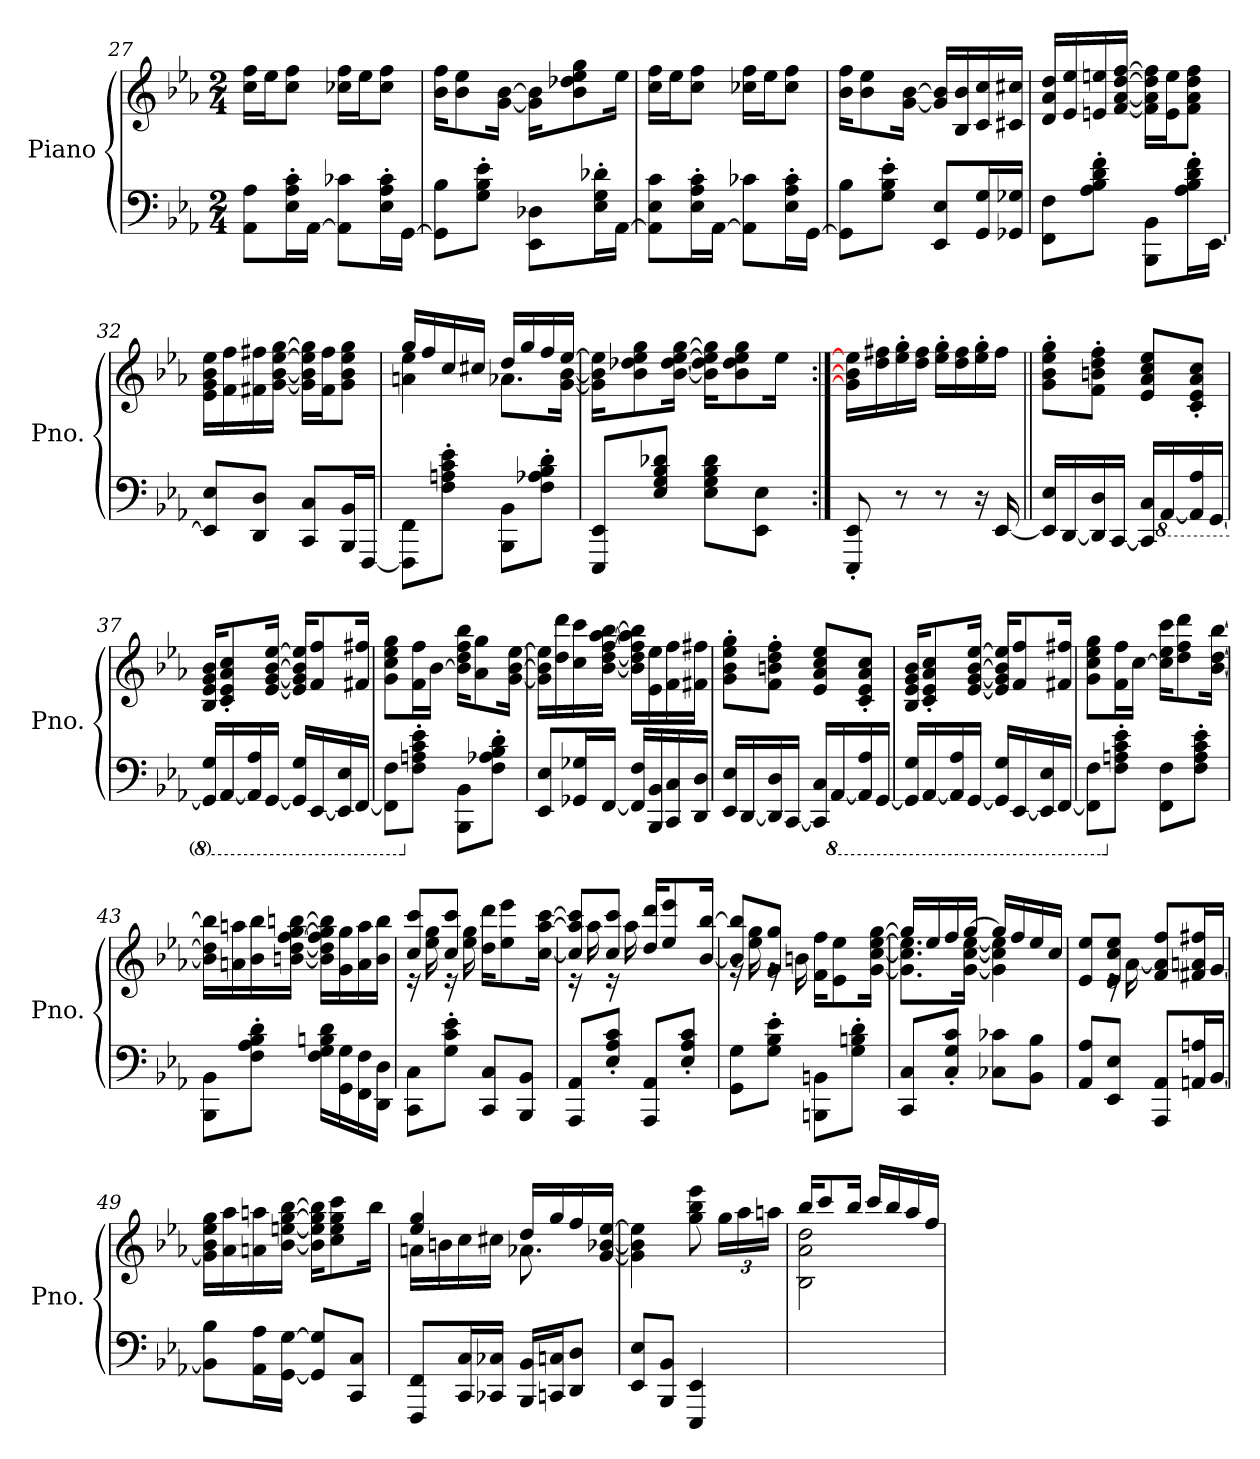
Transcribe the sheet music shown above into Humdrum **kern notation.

**kern	**kern
*part1	*part1
*staff2	*staff1
*I"Piano	*
*I'Pno.	*
!!LO:LB:g=z
*clefF4	*clefG2
*k[b-e-a-]	*k[b-e-a-]
*E-:	*E-:
*M2/4	*M2/4
=27	=27
8AA-\ 8A-\L	16cc\ 16ff\LL
.	16ee-\J
16E-\' 16A-\' 16c\'L	8cc\ 8ff\J
[16AA-\JJ	.
8AA-\] 8c-X\L	16cc-X\ 16ff\LL
.	16ee-\J
16E-\' 16A-\' 16c-\'L	8cc-\ 8ff\J
[16GG\JJ	.
=28	=28
8GG\] 8B-\L	16b-\ 16ff\KL
.	8b-\ 8ee-\
8G\' 8B-\' 8e-\'J	.
.	[16g\ [16b-\Jk
8EE-\ 8D-X\L	16g\] 16b-\]KL
.	8b-\ 8dd-X\ 8ee-\ 8gg\
16E-\' 16G\' 16d-X\'L	.
[16AA-\JJ	16ee-\Jk
=29	=29
8AA-\] 8E-\ 8c\L	16cc\ 16ff\LL
.	16ee-\J
16E-\' 16A-\' 16c\'L	8cc\ 8ff\J
[16AA-\JJ	.
8AA-\] 8c-X\L	16cc-X\ 16ff\LL
.	16ee-\J
16E-\' 16A-\' 16c-\'L	8cc-\ 8ff\J
[16GG\JJ	.
=30	=30
8GG\] 8B-\L	16b-\ 16ff\KL
.	8b-\ 8ee-\
8G\' 8B-\' 8e-\'J	.
.	[16g\ [16b-\Jk
8EE-/ 8E-/L	16g/] 16b-/]LL
.	16B-/ 16b-/
16GG/ 16G/L	16c/ 16cc/
16GG-X/ 16G-X/JJ	16c#X/ 16cc#X/JJ
=31	=31
8FF\ 8F\L	16d/ 16a-/ 16dd/LL
.	16e-/ 16ee-/
8A-\' 8B-\' 8d\' 8f\'J	16en/ 16een/
.	[16f/ [16a-/ [16dd/ [16ff/JJ
8BBB-\ 8BB-\L	16f\] 16a-\] 16dd\] 16ff\]LL
.	16e\ 16ee\J
16A-\' 16B-\' 16d\' 16f\'L	8f\ 8a-\ 8dd\ 8ff\J
[16EE-\JJ	.
!!LO:LB:g=z
=32	=32
8EE-/] 8E-/L	16e-\ 16g\ 16b-\ 16ee-\LL
.	16f\ 16ff\
8DD/ 8D/J	16f#X\ 16ff#X\
.	[16g\ [16b-\ [16ee-\ [16gg\JJ
8CC/ 8C/L	16g\] 16b-\] 16ee-\] 16gg\]LL
.	16f#\ 16ff#\J
16BBB-/ 16BB-/L	8g\ 8b-\ 8ee-\ 8gg\J
[16FFF/JJ	.
=33	=33
*	*^
8FFF\] 8FF\L	16gg/LL	4an\ 4ee-\
.	16ff/	.
8F\' 8An\' 8c\' 8e-\'J	16cc/	.
.	16cc#X/JJ	.
8BBB-\ 8BB-\L	16dd/LL	8.a-X\L
.	16gg/	.
8F\' 8A-X\' 8B-\' 8d\'J	16ff/	.
.	[16ee-/JJ	[16g\ [16b-\Jk
=34	=34	=34
8EEE-/ 8EE-/L	16g\] 16b-\] 16ee-\]KL	4...ryy
.	8b-\ 8dd-X\ 8ee-\ 8gg\	.
8E-/ 8G/ 8B-/ 8d-X/J	.	.
.	[16b-\ [16dd-\ [16ee-\ [16gg\Jk	.
8E-\ 8G\ 8B-\ 8d-\L	16b-\] 16dd-\] 16ee-\] 16gg\]KL	.
.	8b-\ 8dd-\ 8ee-\ 8gg\	.
8EE-\ 8E-\J	.	.
.	16ee-\Jk	.
.	.	[32g!yy [32b-!yy [32ee-!yy
*	*v	*v
=35:|!	=35:|!
8EEE-/' 8EE-/'	16g\] 16b-\] 16ee-\]LL
.	16dd\ 16ff#X\
8r	16ee-\' 16gg\'
.	16dd\ 16ff#\JJ
8r	16ee-\' 16gg\'LL
.	16dd\ 16ff#\
16r	16ee-\' 16gg\'
[16EE-/	16ff#\JJ
!!LO:LB:g=z
=36||	=36||
16EE-/] 16E-/LL	8g\' 8b-\' 8ee-\' 8gg\'L
[16DD/	.
16DD/] 16D/	8f\' 8bn\' 8dd\' 8ff\'J
[16CC/JJ	.
16CC/] 16C/LL	8e-/ 8a-/ 8cc/ 8ee-/L
*8ba	*
[16AAA-/	.
16AAA-/] 16AA-/	8c/' 8e-/' 8a-/' 8cc/'J
[16GGG/JJ	.
=37	=37
16GGG/] 16GG/LL	16B-/ 16e-/ 16g/ 16b-/KL
[16AAA-/	8c/' 8e-/' 8a-/' 8cc/'
16AAA-/] 16AA-/	.
[16GGG/JJ	[16e-/ [16g/ [16b-/ [16ee-/Jk
16GGG/] 16GG/LL	16e-/] 16g/] 16b-/] 16ee-/]KL
[16EEE-/	8f/ 8ff/
16EEE-/] 16EE-/	.
[16FFF/JJ	16f#X/ 16ff#X/Jk
=38	=38
8FFF\] 8FF\L	8g\ 8cc\ 8ee-\ 8gg\L
*X8ba	*
8F\' 8An\' 8c\' 8e-\'J	16f\ 16ff\L
.	[16b-\JJ
8BBB-\ 8BB-\L	16b-\] 16dd\ 16ff\ 16bb-\KL
.	8a-\ 8gg\
8F\' 8A-X\' 8B-\' 8d\'J	.
.	[16g\ [16b-\ [16ee-\Jk
!!LO:PB:g=z
=39	=39
8EE-/ 8E-/L	16g\] 16b-\] 16ee-\]LL
.	16dd\ 16ddd\
16GG-X/ 16G-X/L	16cc\ 16ccc\
[16FF/JJ	[16b-\ [16dd\ [16ff\ [16aa-\ [16bb-\JJ
16FF/] 16F/LL	16b-\] 16dd\] 16ff\] 16aa-\] 16bb-\]LL
16BBB-/ 16BB-/	16e-\ 16ee-\
16CC/ 16C/	16f\ 16ff\
16DD/ 16D/JJ	16f#X\ 16ff#X\JJ
=40	=40
16EE-/ 16E-/LL	8g\' 8b-\' 8ee-\' 8gg\'L
[16DD/	.
16DD/] 16D/	8f\' 8bn\' 8dd\' 8ff\'J
[16CC/JJ	.
16CC/] 16C/LL	8e-/ 8a-/ 8cc/ 8ee-/L
*8ba	*
[16AAA-/	.
16AAA-/] 16AA-/	8c/' 8e-/' 8a-/' 8cc/'J
[16GGG/JJ	.
=41	=41
16GGG/] 16GG/LL	16B-/ 16e-/ 16g/ 16b-/KL
[16AAA-/	8c/' 8e-/' 8a-/' 8cc/'
16AAA-/] 16AA-/	.
[16GGG/JJ	[16e-/ [16g/ [16b-/ [16ee-/Jk
16GGG/] 16GG/LL	16e-/] 16g/] 16b-/] 16ee-/]KL
[16EEE-/	8f/ 8ff/
16EEE-/] 16EE-/	.
[16FFF/JJ	16f#X/ 16ff#X/Jk
!!LO:LB:g=z
=42	=42
8FFF\] 8FF\L	8g\ 8cc\ 8ee-\ 8gg\L
*X8ba	*
8F\' 8An\' 8c\' 8e-\'J	16f\ 16ff\L
.	[16cc\JJ
8FF\ 8F\L	16cc\] 16ee-\ 16ccc\KL
.	8dd\ 8ff\ 8ddd\
8F\' 8A\' 8c\' 8e-\'J	.
.	[16b-\ [16dd\ [16bb-\Jk
=43	=43
8BBB-\ 8BB-\L	16b-\] 16dd\] 16bb-\]LL
.	16an\ 16aan\
8F\' 8A-\' 8B-\' 8d\'J	16b-\ 16bb-\
.	[16bn\ [16dd\ [16ff\ [16gg\ [16bbn\JJ
16F\ 16G\ 16Bn\ 16d\LL	16b\] 16dd\] 16ff\] 16gg\] 16bb\]LL
16GG\ 16G\	16g\ 16gg\
16FF\ 16F\	16a\ 16aa\
16DD\ 16D\JJ	16b\ 16bb\JJ
=44	=44
*	*^
8CC\ 8C\L	8cc/ 8ccc/L	16r
.	.	16ee-\ 16gg\
8G\' 8c\' 8e-\'J	8cc/ 8ccc/J	16r
.	.	16ee-\ 16gg\
8CC/ 8C/L	16dd\ 16ddd\KL	4ryy
.	8ee-\ 8eee-\	.
8BBB-/ 8BB-/J	.	.
.	[16cc\ [16aa-\ [16ccc\Jk	.
!!LO:LB:g=z	!!
=45	=45	=45
8AAA-/ 8AA-/L	8cc/] 8aa-/] 8ccc/]L	16r
.	.	16aa-\
8E-/' 8A-/' 8c/'J	8cc/ 8ccc/J	16r
.	.	16aa-\
8AAA-/ 8AA-/L	16dd/ 16ddd/KL	4ryy
.	8ee-/ 8eee-/	.
8E-/' 8A-/' 8c/'J	.	.
.	[16b-/ [16bb-/Jk	.
=46	=46	=46
8GG\ 8G\L	8b-/] 8bb-/]L	16rg
.	.	16ee-\ 16gg\
8G\' 8B-\' 8e-\'J	8g/ 8gg/J	16rg
.	.	16bn\
8BBBn\ 8BBn\L	16f\ 16ff\KL	4ryy
.	8e-\ 8ee-\	.
8G\' 8Bn\' 8d\'J	.	.
.	[16g\ [16cc\ [16ee-\ [16gg\Jk	.
=47	=47	=47
8CC/ 8C/L	16gg/LL]	8.g\] 8.cc\] 8.ee-\]L
.	16ee-/	.
8C/' 8G/' 8c/'J	16ff/	.
.	[16gg/JJ	[16g\ [16cc\ [16ee-\Jk
8C-X\ 8c-X\L	16gg/LL]	4g\] 4cc\] 4ee-\]
.	16ff/	.
8BB-\ 8B-\J	16ee-/	.
.	16cc/JJ	.
=48	=48	=48
8AA-/ 8A-/L	8e-/ 8ee-/L	8ryy
8EE-/ 8E-/J	8e-/ 8cc/ 8ee-/J	16re
.	.	[16a-\
8AAA-/ 8AA-/L	8f/ 8a-/] 8ff/L	4ryy
16AAn/ 16An/L	16f#X/ 16an/ 16ff#X/L	.
[16BB-/JJ	[16g/JJ	.
*	*v	*v
!!LO:LB:g=z
=49	=49
8BB-\] 8B-\L	16g\] 16b-\ 16ee-\ 16gg\LL
.	16a-\ 16aa-\
16AA-\ 16A-\L	16an\ 16aan\
[16GG\ [16G\JJ	[16b-\ [16een\ [16gg\ [16bb-\JJ
8GG/] 8G/]L	16b-\] 16ee\] 16gg\] 16bb-\]KL
.	8cc\ 8ee\ 8gg\ 8ccc\
8CC/ 8C/J	.
.	16bb-\Jk
=50	=50
*	*^
8FFF/ 8FF/L	4ee-/ 4gg/	16an\LL
.	.	16bn\
16CC/ 16C/L	.	16cc\
16CC-X/ 16C-X/JJ	.	16cc#X\JJ
16BBB-/ 16BB-/LL	16dd/LL	8.a-X\
16CCn/ 16Cn/J	16gg/	.
8DD/ 8D/J	16ff/	.
.	[16g/ [16b-X/ [16ee-/JJ	16ryy
*	*v	*v
=51	=51
8EE-/ 8E-/L	4g\] 4b-\] 4ee-\]
8BBB-/ 8BB-/J	.
4EEE-/ 4EE-/	8gg\ 8bb-\ 8eee-\
*	*Xbrackettup
.	24gg\LL
.	24aa-\
.	24aan\JJ
!!LO:LB:g=z
=52	=52
*	*^
2ryy	16bb-/KL	2B-\ 2a-\ 2dd\
.	8ccc/	.
.	16bb-/Jk	.
.	16ccc/LL	.
.	16bb-/	.
.	16aa-/	.
.	16ff/JJ	.
*	*v	*v
=	=
*-	*-
